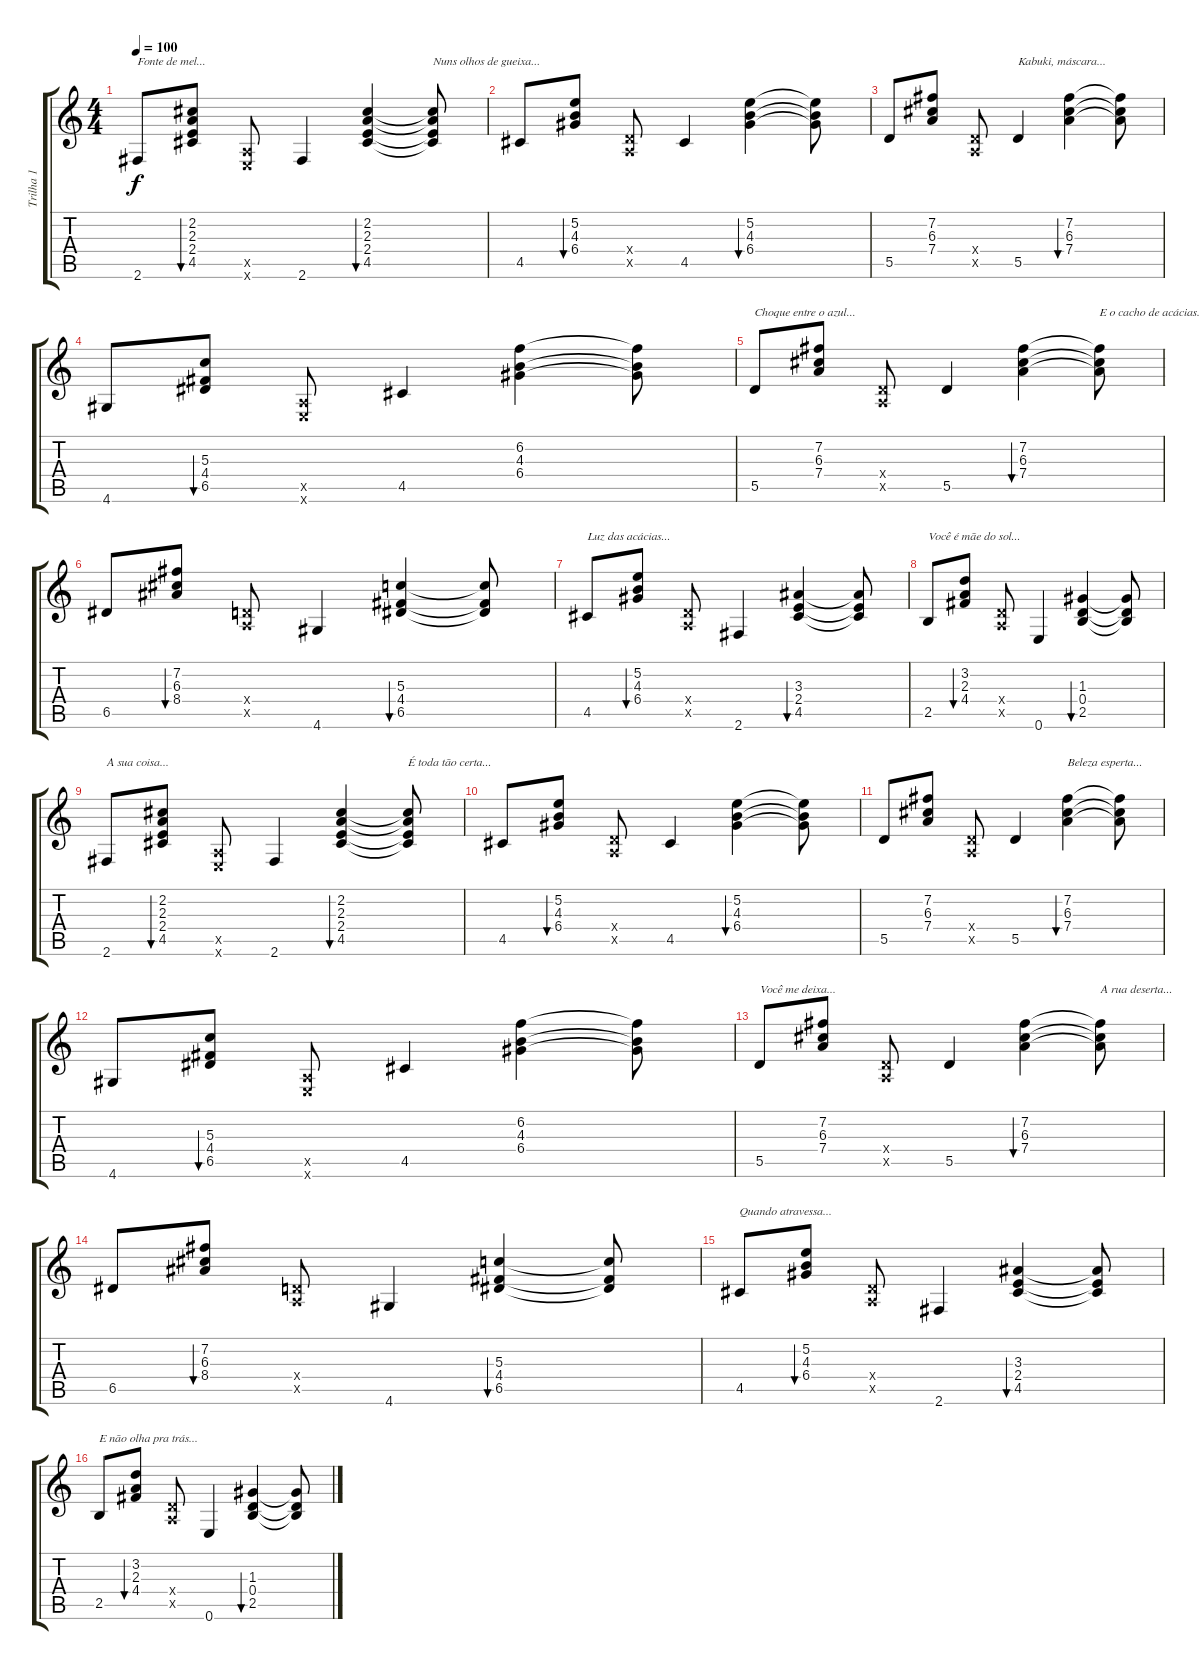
\track ("Trilha 1" "Trilha 1") {instrument acousticguitarnylon}
\staff {score tabs}
\tuning (E4 B3 G3 D3 A2 E2) {hide}
\ts (4 4)
\tempo 100
\clef g2
\ks c
2.6.8{txt "Fonte de mel..." dy f instrument acousticguitarnylon} (2.2 2.3 2.4 4.5).8{bu 60} (0.5{x} 0.6{x}).8 2.6.4 (2.2 2.3 2.4 4.5).4{bu 60} (2.2{t} 2.3{t} 2.4{t} 4.5{t}).8{txt "Nuns olhos de gueixa..."} |
4.5.8 (5.2 4.3 6.4).8{bu 60} (0.4{x} 0.5{x}).8 4.5.4 (5.2 4.3 6.4).4{bu 60} (5.2{t} 4.3{t} 6.4{t}).8 |
5.5.8 (7.2 6.3 7.4).8 (0.4{x} 0.5{x}).8 5.5.4{txt "Kabuki, máscara..."} (7.2 6.3 7.4).4{bu 60} (7.2{t} 6.3{t} 7.4{t}).8 |
4.6.8 (5.3 4.4 6.5).8{bu 60} (0.5{x} 0.6{x}).8 4.5.4 (6.2 4.3 6.4).4 (6.2{t} 4.3{t} 6.4{t}).8 |
5.5.8{txt "Choque entre o azul..."} (7.2 6.3 7.4).8 (0.4{x} 0.5{x}).8 5.5.4 (7.2 6.3 7.4).4{bu 60} (7.2{t} 6.3{t} 7.4{t}).8{txt "E o cacho de acácias..."} |
6.5.8 (7.2 6.3 8.4).8{bu 60} (0.4{x} 0.5{x}).8 4.6.4 (5.3 4.4 6.5).4{bu 60} (5.3{t} 4.4{t} 6.5{t}).8 |
4.5.8{txt "Luz das acácias..."} (5.2 4.3 6.4).8{bu 60} (0.4{x} 0.5{x}).8 2.6.4 (3.3 2.4 4.5).4{bu 60} (3.3{t} 2.4{t} 4.5{t}).8 |
2.5.8{txt "Você é mãe do sol..."} (3.2 2.3 4.4).8{bu 60} (0.4{x} 0.5{x}).8 0.6.4 (1.3 0.4 2.5).4{bu 60} (1.3{t} 0.4{t} 2.5{t}).8 |
2.6.8{txt "A sua coisa..."} (2.2 2.3 2.4 4.5).8{bu 60} (0.5{x} 0.6{x}).8 2.6.4 (2.2 2.3 2.4 4.5).4{bu 60} (2.2{t} 2.3{t} 2.4{t} 4.5{t}).8{txt "É toda tão certa..."} |
4.5.8 (5.2 4.3 6.4).8{bu 60} (0.4{x} 0.5{x}).8 4.5.4 (5.2 4.3 6.4).4{bu 60} (5.2{t} 4.3{t} 6.4{t}).8 |
5.5.8 (7.2 6.3 7.4).8 (0.4{x} 0.5{x}).8 5.5.4 (7.2 6.3 7.4).4{bu 60 txt "Beleza esperta..."} (7.2{t} 6.3{t} 7.4{t}).8 |
4.6.8 (5.3 4.4 6.5).8{bu 60} (0.5{x} 0.6{x}).8 4.5.4 (6.2 4.3 6.4).4 (6.2{t} 4.3{t} 6.4{t}).8 |
5.5.8{txt "Você me deixa..."} (7.2 6.3 7.4).8 (0.4{x} 0.5{x}).8 5.5.4 (7.2 6.3 7.4).4{bu 60} (7.2{t} 6.3{t} 7.4{t}).8{txt "A rua deserta..."} |
6.5.8 (7.2 6.3 8.4).8{bu 60} (0.4{x} 0.5{x}).8 4.6.4 (5.3 4.4 6.5).4{bu 60} (5.3{t} 4.4{t} 6.5{t}).8 |
4.5.8{txt "Quando atravessa..."} (5.2 4.3 6.4).8{bu 60} (0.4{x} 0.5{x}).8 2.6.4 (3.3 2.4 4.5).4{bu 60} (3.3{t} 2.4{t} 4.5{t}).8 |
2.5.8{txt "E não olha pra trás..."} (3.2 2.3 4.4).8{bu 60} (0.4{x} 0.5{x}).8 0.6.4 (1.3 0.4 2.5).4{bu 60} (1.3{t} 0.4{t} 2.5{t}).8
